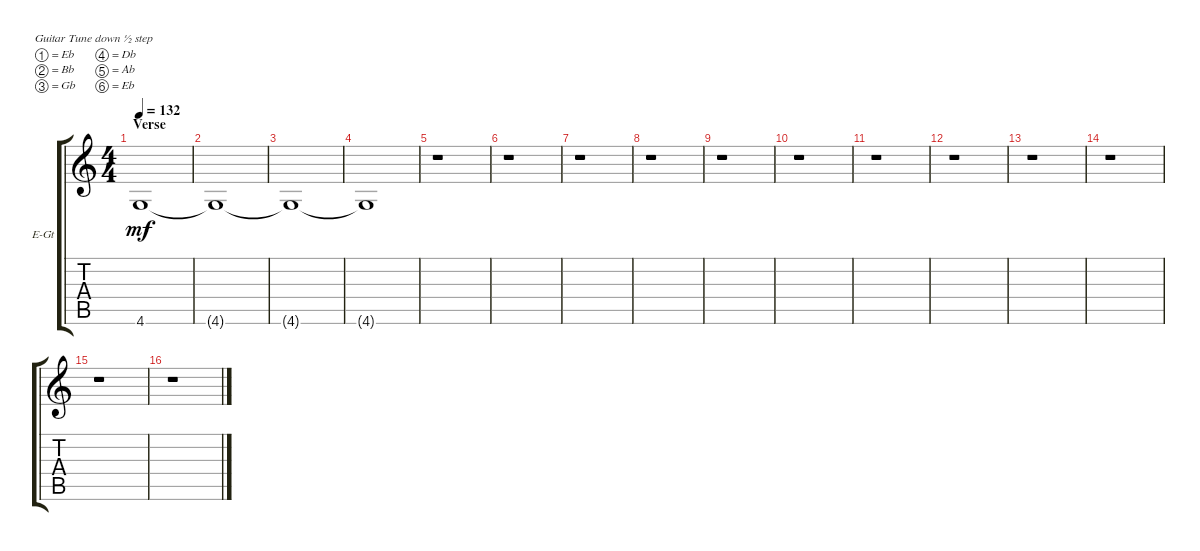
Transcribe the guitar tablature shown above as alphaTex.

\defaultSystemsLayout 4
\bracketExtendMode groupsimilarinstruments
\firstSystemTrackNameOrientation horizontal
\otherSystemsTrackNameOrientation horizontal
\track ("Distorted Guitar (Right)" "E-Gt") {instrument distortionguitar}
\staff {score tabs}
\tuning (Eb4 Bb3 Gb3 Db3 Ab2 Eb2)
\ts (4 4)
\section ("" "Verse")
\tempo 132
\clef g2
\ks c
4.6.1{dy mf} |
4.6{t}.1 |
4.6{t}.1 |
4.6{t}.1 |
r.1 |
r.1 |
r.1 |
r.1 |
r.1 |
r.1 |
r.1 |
r.1 |
r.1 |
r.1 |
r.1 |
r.1
